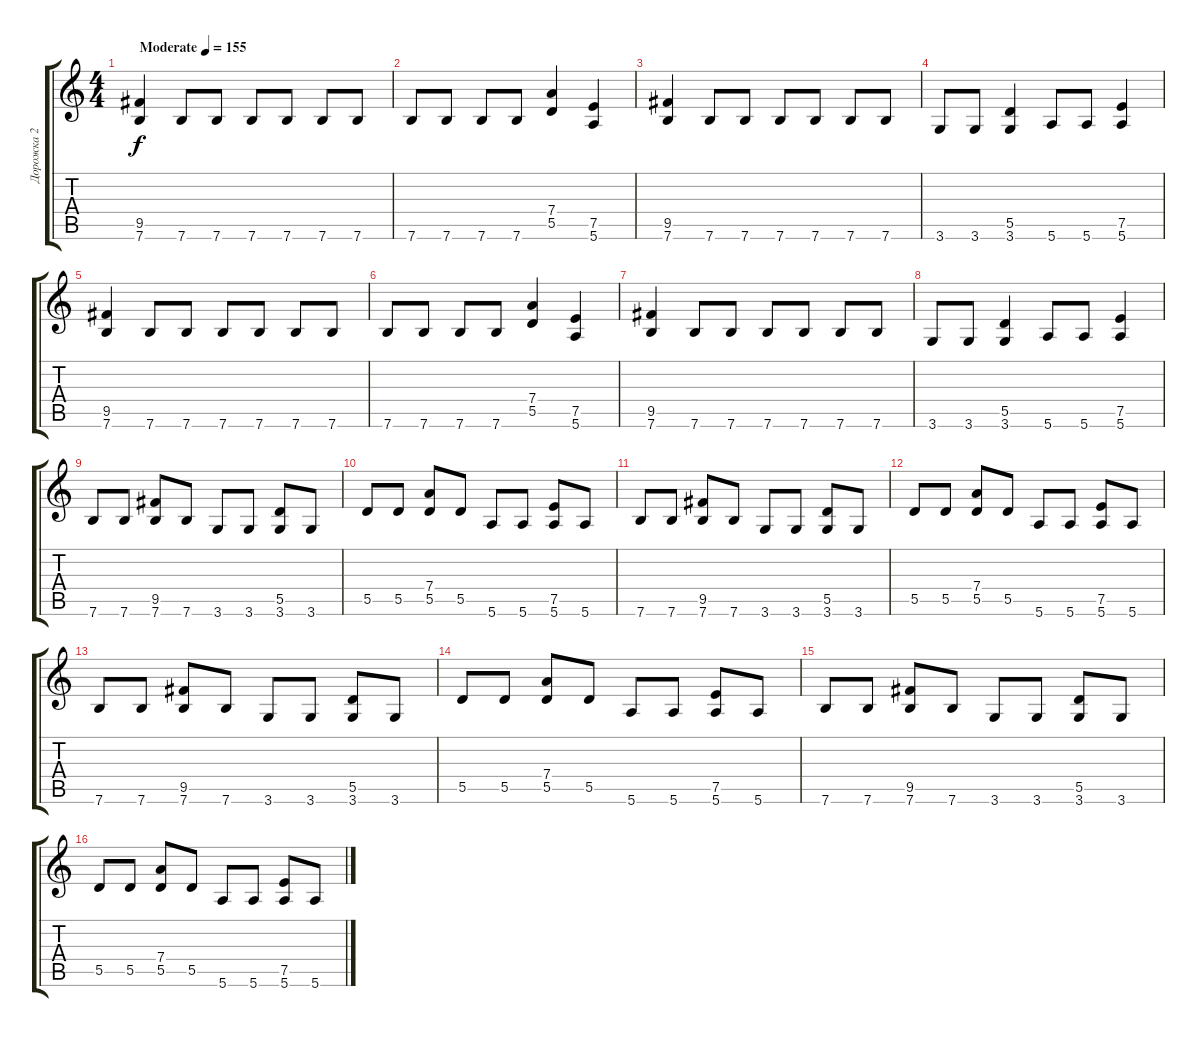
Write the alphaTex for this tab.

\track ("Дорожка 2" "Дорожка 2") {instrument distortionguitar}
\staff {score tabs}
\tuning (E4 B3 G3 D3 A2 E2) {hide}
\ts (4 4)
\tempo (155 "Moderate")
\tempo 200
\tempo (155 "Moderate")
\clef g2
\ks c
(9.5 7.6).4{dy f instrument distortionguitar} 7.6.8 7.6.8 7.6.8 7.6.8 7.6.8 7.6.8 |
7.6.8 7.6.8 7.6.8 7.6.8 (7.4 5.5).4 (7.5 5.6).4 |
(9.5 7.6).4 7.6.8 7.6.8 7.6.8 7.6.8 7.6.8 7.6.8 |
3.6.8 3.6.8 (5.5 3.6).4 5.6.8 5.6.8 (7.5 5.6).4 |
(9.5 7.6).4 7.6.8 7.6.8 7.6.8 7.6.8 7.6.8 7.6.8 |
7.6.8 7.6.8 7.6.8 7.6.8 (7.4 5.5).4 (7.5 5.6).4 |
(9.5 7.6).4 7.6.8 7.6.8 7.6.8 7.6.8 7.6.8 7.6.8 |
3.6.8 3.6.8 (5.5 3.6).4 5.6.8 5.6.8 (7.5 5.6).4 |
7.6.8 7.6.8 (9.5 7.6).8 7.6.8 3.6.8 3.6.8 (5.5 3.6).8 3.6.8 |
5.5.8 5.5.8 (7.4 5.5).8 5.5.8 5.6.8 5.6.8 (7.5 5.6).8 5.6.8 |
7.6.8 7.6.8 (9.5 7.6).8 7.6.8 3.6.8 3.6.8 (5.5 3.6).8 3.6.8 |
5.5.8 5.5.8 (7.4 5.5).8 5.5.8 5.6.8 5.6.8 (7.5 5.6).8 5.6.8 |
7.6.8 7.6.8 (9.5 7.6).8 7.6.8 3.6.8 3.6.8 (5.5 3.6).8 3.6.8 |
5.5.8 5.5.8 (7.4 5.5).8 5.5.8 5.6.8 5.6.8 (7.5 5.6).8 5.6.8 |
7.6.8 7.6.8 (9.5 7.6).8 7.6.8 3.6.8 3.6.8 (5.5 3.6).8 3.6.8 |
5.5.8 5.5.8 (7.4 5.5).8 5.5.8 5.6.8 5.6.8 (7.5 5.6).8 5.6.8
